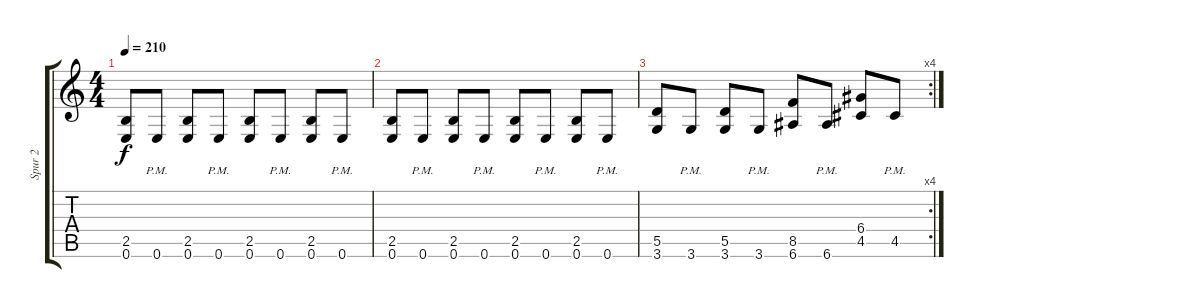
\track ("Spur 2" "Spur 2") {instrument distortionguitar}
\staff {score tabs}
\tuning (E4 B3 G3 D3 A2 E2) {hide}
\ts (4 4)
\tempo 210
\clef g2
\ks c
(2.5 0.6).8{dy f} 0.6{pm}.8 (2.5 0.6).8 0.6{pm}.8 (2.5 0.6).8 0.6{pm}.8 (2.5 0.6).8 0.6{pm}.8 |
(2.5 0.6).8 0.6{pm}.8 (2.5 0.6).8 0.6{pm}.8 (2.5 0.6).8 0.6{pm}.8 (2.5 0.6).8 0.6{pm}.8 |
\rc 4
(5.5 3.6).8 3.6{pm}.8 (5.5 3.6).8 3.6{pm}.8 (8.5 6.6).8 6.6{pm}.8 (6.4 4.5).8 4.5{pm}.8
